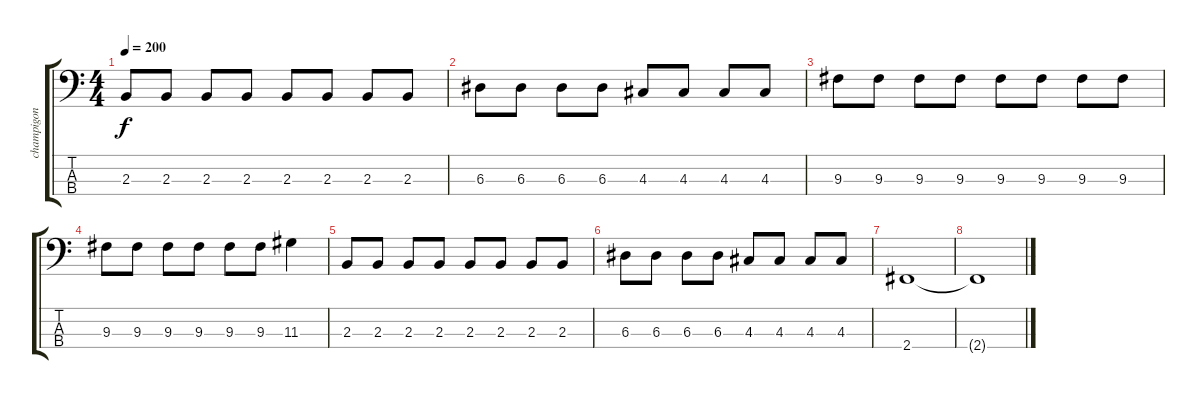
\track ("champigon" "champigon") {instrument acousticbass}
\staff {score tabs}
\tuning (G2 D2 A1 E1) {hide}
\ts (4 4)
\tempo 200
\clef f4
\ks c
2.3.8{dy f} 2.3.8 2.3.8 2.3.8 2.3.8 2.3.8 2.3.8 2.3.8 |
6.3.8 6.3.8 6.3.8 6.3.8 4.3.8 4.3.8 4.3.8 4.3.8 |
9.3.8 9.3.8 9.3.8 9.3.8 9.3.8 9.3.8 9.3.8 9.3.8 |
9.3.8 9.3.8 9.3.8 9.3.8 9.3.8 9.3.8 11.3.4 |
2.3.8 2.3.8 2.3.8 2.3.8 2.3.8 2.3.8 2.3.8 2.3.8 |
6.3.8 6.3.8 6.3.8 6.3.8 4.3.8 4.3.8 4.3.8 4.3.8 |
2.4.1 |
2.4{t}.1
